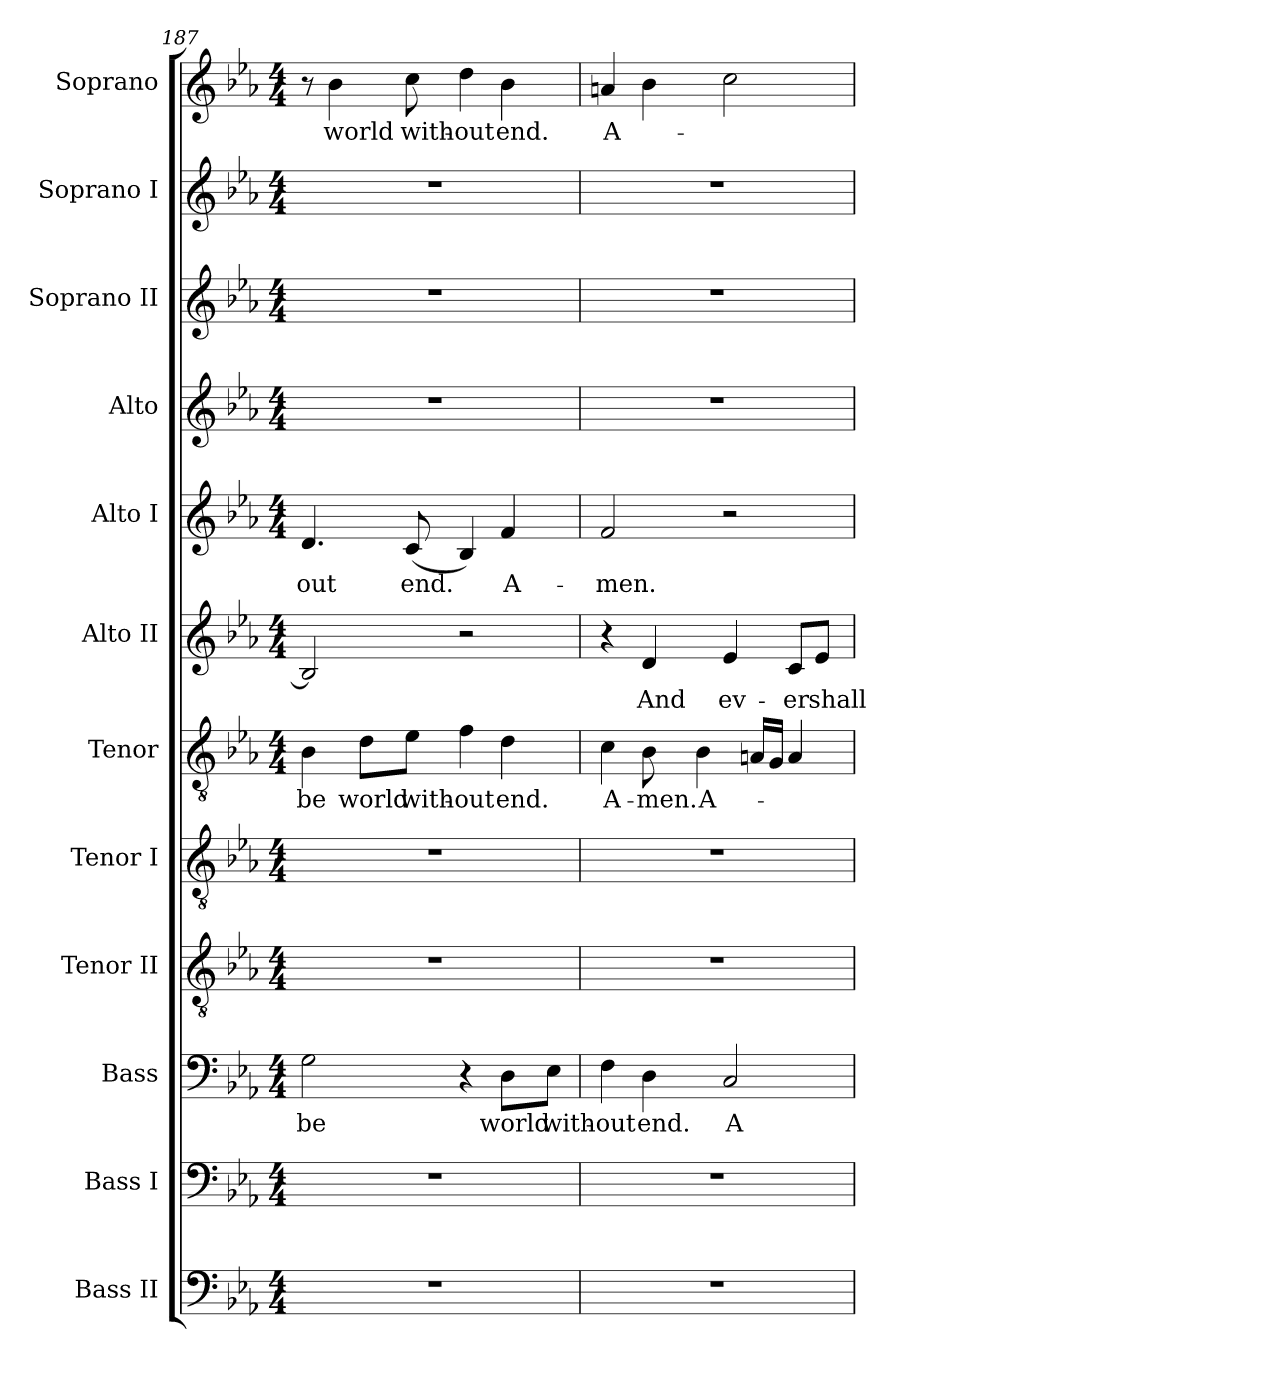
**kern	**kern	**kern	**text	**kern	**kern	**kern	**text	**kern	**text	**kern	**text	**kern	**kern	**kern	**kern	**text
*part12	*part11	*part10	*part10	*part9	*part8	*part7	*part7	*part6	*part6	*part5	*part5	*part4	*part3	*part2	*part1	*part1
*staff12	*staff11	*staff10	*staff10	*staff9	*staff8	*staff7	*staff7	*staff6	*staff6	*staff5	*staff5	*staff4	*staff3	*staff2	*staff1	*staff1
*I"Bass II	*I"Bass I	*I"Bass	*	*I"Tenor II	*I"Tenor I	*I"Tenor	*	*I"Alto II	*	*I"Alto I	*	*I"Alto	*I"Soprano II	*I"Soprano I	*I"Soprano	*
*I'BII	*I'BI	*I'B	*	*I'TII	*I'TI	*I'T	*	*I'AII	*	*I'AI	*	*I'A	*I'SII	*I'SI	*I'S	*
*clefF4	*clefF4	*clefF4	*	*clefGv2	*clefGv2	*clefGv2	*	*clefG2	*	*clefG2	*	*clefG2	*clefG2	*clefG2	*clefG2	*
*ITrd7c12	*	*ITrd7c12	*	*ITrd7c12	*ITrd7c12	*ITrd7c12	*	*	*	*	*	*	*	*	*	*
*k[b-e-a-]	*k[b-e-a-]	*k[b-e-a-]	*	*k[b-e-a-]	*k[b-e-a-]	*k[b-e-a-]	*	*k[b-e-a-]	*	*k[b-e-a-]	*	*k[b-e-a-]	*k[b-e-a-]	*k[b-e-a-]	*k[b-e-a-]	*
*E-:	*E-:	*E-:	*	*E-:	*E-:	*E-:	*	*E-:	*	*E-:	*	*E-:	*E-:	*E-:	*E-:	*
*M4/4	*M4/4	*M4/4	*	*M4/4	*M4/4	*M4/4	*	*M4/4	*	*M4/4	*	*M4/4	*M4/4	*M4/4	*M4/4	*
=187	=187	=187	=187	=187	=187	=187	=187	=187	=187	=187	=187	=187	=187	=187	=187	=187
!	!	!	!LO:LY:b:color=#000000	!	!	!	!	!	!	!	!	!	!	!	!	!
!	!	!	!	!	!	!	!LO:LY:b:color=#000000	!	!	!	!	!	!	!	!	!
!	!	!	!	!	!	!	!	!	!	!	!LO:LY:b:color=#000000	!	!	!	!	!
1r	1r	2GGi\	be	1r	1r	4BB-i\	be	2B-i/]	.	4.di/	-out	1r	1r	1r	8r	.
!	!	!	!	!	!	!	!	!	!	!	!	!	!	!	!	!LO:LY:b:color=#000000
.	.	.	.	.	.	.	.	.	.	.	.	.	.	.	4b-i\	world
!	!	!	!	!	!	!	!LO:LY:b:color=#000000	!	!	!	!	!	!	!	!	!
.	.	.	.	.	.	8Di\L	world	.	.	.	.	.	.	.	.	.
!	!	!	!	!	!	!	!LO:LY:b:color=#000000	!	!	!	!	!	!	!	!	!
!	!	!	!	!	!	!	!	!	!	!	!LO:LY:b:color=#000000	!	!	!	!	!
!	!	!	!	!	!	!	!	!	!	!	!	!	!	!	!	!LO:LY:b:color=#000000
.	.	.	.	.	.	8E-i\J	with-	.	.	(8ci/	end.	.	.	.	8cci\	with-
!	!	!	!	!	!	!	!LO:LY:b:color=#000000	!	!	!	!	!	!	!	!	!
!	!	!	!	!	!	!	!	!	!	!	!	!	!	!	!	!LO:LY:b:color=#000000
.	.	4r	.	.	.	4Fi\	-out	2r	.	4B-i/)	.	.	.	.	4ddi\	-out
!	!	!	!LO:LY:b:color=#000000	!	!	!	!	!	!	!	!	!	!	!	!	!
!	!	!	!	!	!	!	!LO:LY:b:color=#000000	!	!	!	!	!	!	!	!	!
!	!	!	!	!	!	!	!	!	!	!	!LO:LY:b:color=#000000	!	!	!	!	!
!	!	!	!	!	!	!	!	!	!	!	!	!	!	!	!	!LO:LY:b:color=#000000
.	.	8DDi\L	world	.	.	4Di\	end.	.	.	4fi/	A-	.	.	.	4b-i\	end.
!	!	!	!LO:LY:b:color=#000000	!	!	!	!	!	!	!	!	!	!	!	!	!
.	.	8EE-i\J	with-	.	.	.	.	.	.	.	.	.	.	.	.	.
!!LO:PB:g=z
=188	=188	=188	=188	=188	=188	=188	=188	=188	=188	=188	=188	=188	=188	=188	=188	=188
!	!	!	!LO:LY:b:color=#000000	!	!	!	!	!	!	!	!	!	!	!	!	!
!	!	!	!	!	!	!	!LO:LY:b:color=#000000	!	!	!	!	!	!	!	!	!
!	!	!	!	!	!	!	!	!	!	!	!LO:LY:b:color=#000000	!	!	!	!	!
!	!	!	!	!	!	!	!	!	!	!	!	!	!	!	!	!LO:LY:b:color=#000000
1r	1r	4FFi\	-out	1r	1r	4Ci\	A-	4r	.	2fi/	-men.	1r	1r	1r	4ani/	A-
!	!	!	!LO:LY:b:color=#000000	!	!	!	!	!	!	!	!	!	!	!	!	!
!	!	!	!	!	!	!	!LO:LY:b:color=#000000	!	!	!	!	!	!	!	!	!
!	!	!	!	!	!	!	!	!	!LO:LY:b:color=#000000	!	!	!	!	!	!	!
.	.	4DDi\	end.	.	.	8BB-i\	-men.	4di/	And	.	.	.	.	.	4b-i\	.
!	!	!	!	!	!	!	!LO:LY:b:color=#000000	!	!	!	!	!	!	!	!	!
.	.	.	.	.	.	4BB-i\	A-	.	.	.	.	.	.	.	.	.
!	!	!	!LO:LY:b:color=#000000	!	!	!	!	!	!	!	!	!	!	!	!	!
!	!	!	!	!	!	!	!	!	!LO:LY:b:color=#000000	!	!	!	!	!	!	!
.	.	2CCi/	A-	.	.	.	.	4e-i/	ev-	2r	.	.	.	.	2cci\	.
.	.	.	.	.	.	16AAni/LL	.	.	.	.	.	.	.	.	.	.
.	.	.	.	.	.	16GGi/JJ	.	.	.	.	.	.	.	.	.	.
!	!	!	!	!	!	!	!	!	!LO:LY:b:color=#000000	!	!	!	!	!	!	!
.	.	.	.	.	.	4AAi/	.	8ci/L	-er	.	.	.	.	.	.	.
!	!	!	!	!	!	!	!	!	!LO:LY:b:color=#000000	!	!	!	!	!	!	!
.	.	.	.	.	.	.	.	8e-i/J	shall	.	.	.	.	.	.	.
=	=	=	=	=	=	=	=	=	=	=	=	=	=	=	=	=
*-	*-	*-	*-	*-	*-	*-	*-	*-	*-	*-	*-	*-	*-	*-	*-	*-
